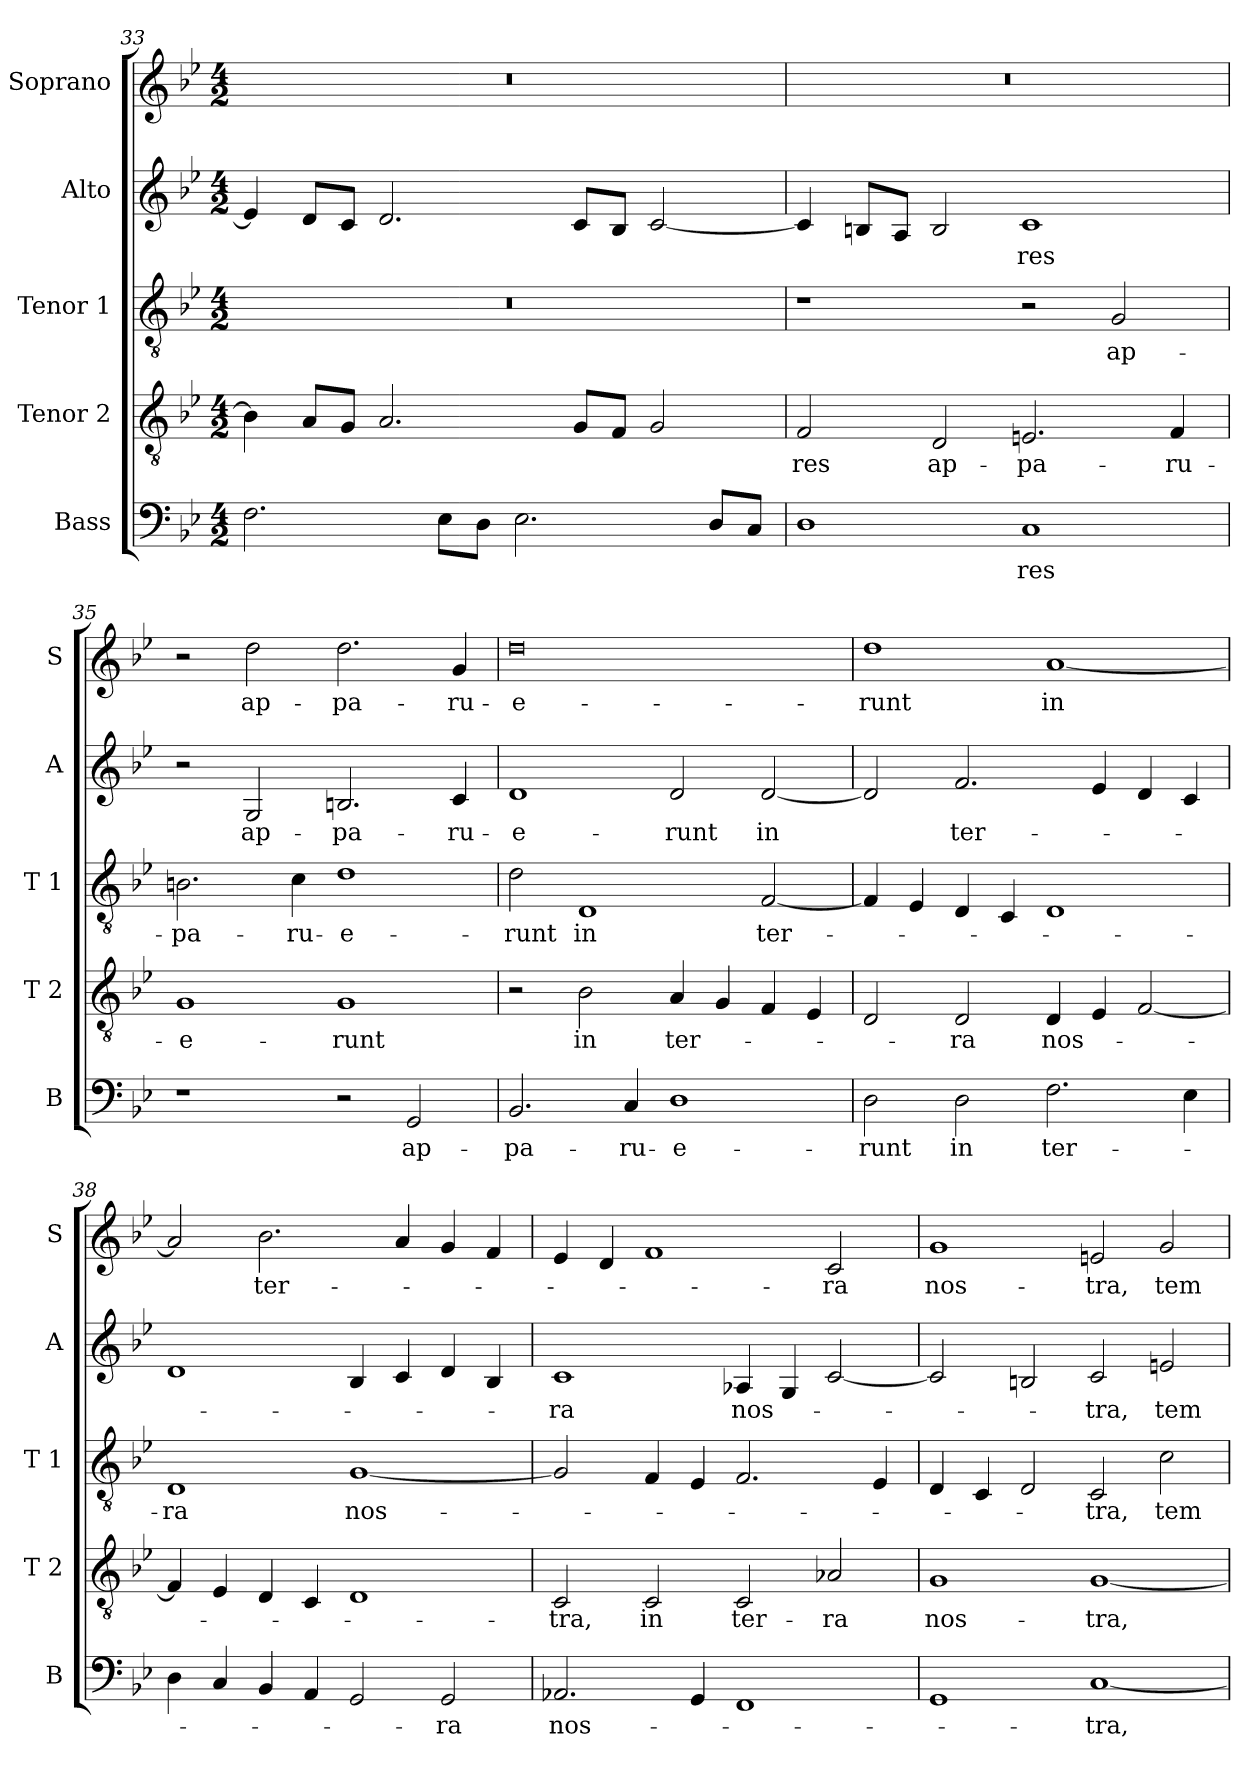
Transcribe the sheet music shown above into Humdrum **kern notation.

**kern	**text	**kern	**text	**kern	**text	**kern	**text	**kern	**text
*part5	*part5	*part4	*part4	*part3	*part3	*part2	*part2	*part1	*part1
*staff5	*staff5	*staff4	*staff4	*staff3	*staff3	*staff2	*staff2	*staff1	*staff1
*I"Bass	*	*I"Tenor 2	*	*I"Tenor 1	*	*I"Alto	*	*I"Soprano	*
*I'B	*	*I'T 2	*	*I'T 1	*	*I'A	*	*I'S	*
*clefF4	*	*clefGv2	*	*clefGv2	*	*clefG2	*	*clefG2	*
*k[b-e-]	*	*k[b-e-]	*	*k[b-e-]	*	*k[b-e-]	*	*k[b-e-]	*
*B-:	*	*B-:	*	*B-:	*	*B-:	*	*B-:	*
*M4/2	*	*M4/2	*	*M4/2	*	*M4/2	*	*M4/2	*
=33	=33	=33	=33	=33	=33	=33	=33	=33	=33
2.F\	.	4B-\]	.	0r	.	4e-/]	.	0r	.
.	.	8A/L	.	.	.	8d/L	.	.	.
.	.	8G/J	.	.	.	8c/J	.	.	.
.	.	2.A/	.	.	.	2.d/	.	.	.
8E-\L	.	.	.	.	.	.	.	.	.
8D\J	.	.	.	.	.	.	.	.	.
2.E-\	.	.	.	.	.	.	.	.	.
.	.	8G/L	.	.	.	8c/L	.	.	.
.	.	8F/J	.	.	.	8B-/J	.	.	.
.	.	2G/	.	.	.	[2c/	.	.	.
8D/L	.	.	.	.	.	.	.	.	.
8C/J	.	.	.	.	.	.	.	.	.
=34	=34	=34	=34	=34	=34	=34	=34	=34	=34
!	!	!	!LO:LY:b	!	!	!	!	!	!
1D	.	2F/	-res	1r	.	4c/]	.	0r	.
.	.	.	.	.	.	8Bn/L	.	.	.
.	.	.	.	.	.	8A/J	.	.	.
!	!	!	!LO:LY:b	!	!	!	!	!	!
.	.	2D/	ap-	.	.	2B/	.	.	.
!	!LO:LY:b	!	!LO:LY:b	!	!	!	!LO:LY:b	!	!
1C	-res	2.En/	-pa-	2r	.	1c	-res	.	.
!	!	!	!	!	!LO:LY:b	!	!	!	!
.	.	.	.	2G/	ap-	.	.	.	.
!	!	!	!LO:LY:b	!	!	!	!	!	!
.	.	4F/	-ru-	.	.	.	.	.	.
=35	=35	=35	=35	=35	=35	=35	=35	=35	=35
!	!	!	!LO:LY:b	!	!LO:LY:b	!	!	!	!
1r	.	1G	-e-	2.Bn\	-pa-	2r	.	2r	.
!	!	!	!	!	!	!	!LO:LY:b	!	!LO:LY:b
.	.	.	.	.	.	2G/	ap-	2dd\	ap-
!	!	!	!	!	!LO:LY:b	!	!	!	!
.	.	.	.	4c\	-ru-	.	.	.	.
!	!	!	!LO:LY:b	!	!LO:LY:b	!	!LO:LY:b	!	!LO:LY:b
2r	.	1G	-runt	1d	-e-	2.Bn/	-pa-	2.dd\	-pa-
!	!LO:LY:b	!	!	!	!	!	!	!	!
2GG/	ap-	.	.	.	.	.	.	.	.
!	!	!	!	!	!	!	!LO:LY:b	!	!LO:LY:b
.	.	.	.	.	.	4c/	-ru-	4g/	-ru-
=36	=36	=36	=36	=36	=36	=36	=36	=36	=36
!	!LO:LY:b	!	!	!	!LO:LY:b	!	!LO:LY:b	!	!LO:LY:b
2.BB-/	-pa-	2r	.	2d\	-runt	1d	-e-	0dd	-e-
!	!	!	!LO:LY:b	!	!LO:LY:b	!	!	!	!
.	.	2B-\	in	1D	in	.	.	.	.
!	!LO:LY:b	!	!	!	!	!	!	!	!
4C/	-ru-	.	.	.	.	.	.	.	.
!	!LO:LY:b	!	!LO:LY:b	!	!	!	!LO:LY:b	!	!
1D	-e-	4A/	ter-	.	.	2d/	-runt	.	.
.	.	4G/	.	.	.	.	.	.	.
!	!	!	!	!	!LO:LY:b	!	!LO:LY:b	!	!
.	.	4F/	.	[2F/	ter-	[2d/	in	.	.
.	.	4E-/	.	.	.	.	.	.	.
!!LO:LB:g=z
=37	=37	=37	=37	=37	=37	=37	=37	=37	=37
!	!LO:LY:b	!	!	!	!	!	!	!	!LO:LY:b
2D\	-runt	2D/	.	4F/]	.	2d/]	.	1dd	-runt
.	.	.	.	4E-/	.	.	.	.	.
!	!LO:LY:b	!	!LO:LY:b	!	!	!	!LO:LY:b	!	!
2D\	in	2D/	-ra	4D/	.	2.f/	ter-	.	.
.	.	.	.	4C/	.	.	.	.	.
!	!LO:LY:b	!	!LO:LY:b	!	!	!	!	!	!LO:LY:b
2.F\	ter-	4D/	nos-	1D	.	.	.	[1a	in
.	.	4E-/	.	.	.	4e-/	.	.	.
.	.	[2F/	.	.	.	4d/	.	.	.
4E-\	.	.	.	.	.	4c/	.	.	.
=38	=38	=38	=38	=38	=38	=38	=38	=38	=38
!	!	!	!	!	!LO:LY:b	!	!	!	!
4D\	.	4F/]	.	1D	-ra	1d	.	2a/]	.
4C/	.	4E-/	.	.	.	.	.	.	.
!	!	!	!	!	!	!	!	!	!LO:LY:b
4BB-/	.	4D/	.	.	.	.	.	2.b-\	ter-
4AA/	.	4C/	.	.	.	.	.	.	.
!	!	!	!	!	!LO:LY:b	!	!	!	!
2GG/	.	1D	.	[1G	nos-	4B-/	.	.	.
.	.	.	.	.	.	4c/	.	4a/	.
!	!LO:LY:b	!	!	!	!	!	!	!	!
2GG/	-ra	.	.	.	.	4d/	.	4g/	.
.	.	.	.	.	.	4B-/	.	4f/	.
=39	=39	=39	=39	=39	=39	=39	=39	=39	=39
!	!LO:LY:b	!	!LO:LY:b	!	!	!	!LO:LY:b	!	!
2.AA-X/	nos-	2C/	-tra,	2G/]	.	1c	-ra	4e-/	.
.	.	.	.	.	.	.	.	4d/	.
!	!	!	!LO:LY:b	!	!	!	!	!	!
.	.	2C/	in	4F/	.	.	.	1f	.
4GG/	.	.	.	4E-/	.	.	.	.	.
!	!	!	!LO:LY:b	!	!	!	!LO:LY:b	!	!
1FF	.	2C/	ter-	2.F/	.	4A-X/	nos-	.	.
.	.	.	.	.	.	4G/	.	.	.
!	!	!	!LO:LY:b	!	!	!	!	!	!LO:LY:b
.	.	2A-X/	-ra	.	.	[2c/	.	2c/	-ra
.	.	.	.	4E-/	.	.	.	.	.
=40	=40	=40	=40	=40	=40	=40	=40	=40	=40
!	!	!	!LO:LY:b	!	!	!	!	!	!LO:LY:b
1GG	.	1G	nos-	4D/	.	2c/]	.	1g	nos-
.	.	.	.	4C/	.	.	.	.	.
.	.	.	.	2D/	.	2Bn/	.	.	.
!	!LO:LY:b	!	!LO:LY:b	!	!LO:LY:b	!	!LO:LY:b	!	!LO:LY:b
[1C	-tra,	[1G	-tra,	2C/	-tra,	2c/	-tra,	2en/	-tra,
!	!	!	!	!	!LO:LY:b	!	!LO:LY:b	!	!LO:LY:b
.	.	.	.	2c\	tem-	2en/	tem-	2g/	tem-
=	=	=	=	=	=	=	=	=	=
*-	*-	*-	*-	*-	*-	*-	*-	*-	*-
